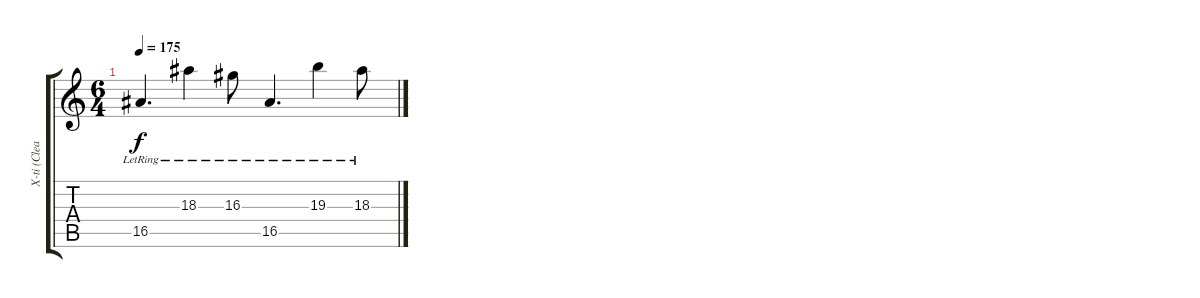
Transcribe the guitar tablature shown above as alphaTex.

\track ("X-ti (Clean guitar)" "X-ti (Clea") {instrument electricguitarjazz}
\staff {score tabs}
\tuning (Db4 Ab3 E3 B2 Gb2 B1) {hide}
\ts (6 4)
\tempo 175
\clef g2
\ks c
16.5{lr}.4{d dy f} 18.3{lr}.4 16.3{lr}.8 16.5{lr}.4{d} 19.3{lr}.4 18.3{lr}.8
